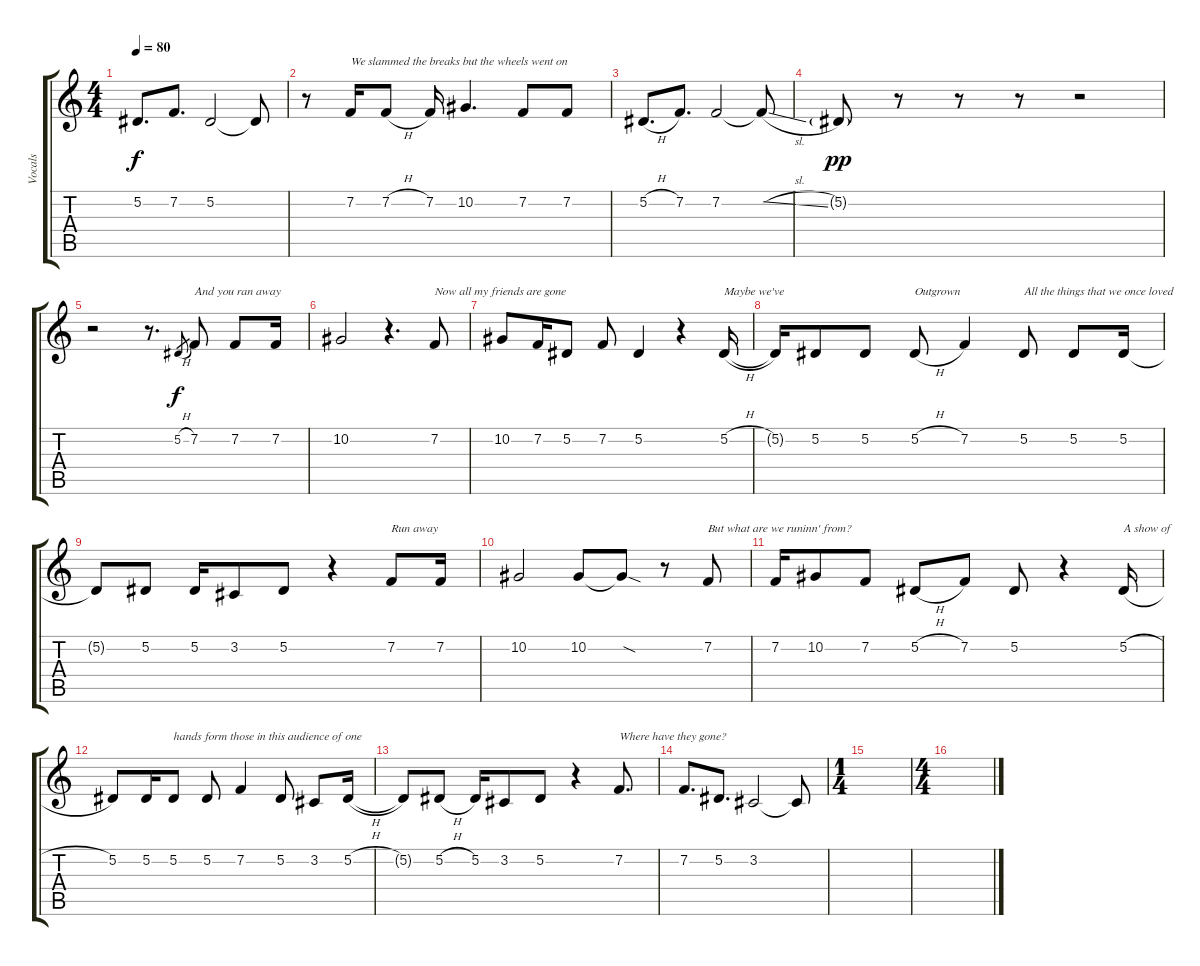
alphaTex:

\track ("Vocals" "Vocals") {instrument lead2sawtooth}
\staff {score tabs}
\tuning (Eb4 Bb3 Gb3 Db3 Ab2 Eb2) {hide}
\ts (4 4)
\tempo 80
\clef g2
\ks c
5.2.8{d dy f} 7.2.8{d} 5.2.2 5.2{t}.8 |
r.8 7.2.16{txt "We slammed the breaks but the wheels went on"} 7.2{h}.8 7.2.16 10.2.4{d} 7.2.8 7.2.8 |
5.2{h}.8{d} 7.2.8{d} 7.2.2 7.2{sl t}.8 |
5.2{g}.8{dy pp} r.8 r.8 r.8 r.2 |
r.2 r.8{d} 5.2{h}.8{gr dy f} 7.2.8{txt "And you ran away"} 7.2.8 7.2.16 |
10.2.2 r.4{d} 7.2.8{txt "Now all my friends are gone"} |
10.2.8 7.2.16 5.2.8 7.2.8 5.2.4 r.4 5.2{h}.16{txt "Maybe we've"} |
5.2{t}.16 5.2.8 5.2.8 5.2{h}.8{txt "Outgrown"} 7.2.4 5.2.8{txt "All the things that we once loved"} 5.2.8 5.2.16 |
5.2{t}.8 5.2.8 5.2.16 3.2.8 5.2.8 r.4 7.2.8{txt "Run away"} 7.2.16 |
10.2.2 10.2.8 10.2{sod t}.8 r.8 7.2.8{txt "But what are we runinn' from?"} |
7.2.16 10.2.8 7.2.8 5.2{h}.8 7.2.8 5.2.8 r.4 5.2{h}.16{txt "A show of"} |
5.2.8 5.2.16 5.2.8{txt "hands form those in this audience of one"} 5.2.8 7.2.4 5.2.8 3.2.8 5.2{h}.16 |
5.2{t}.8 5.2{h}.8 5.2.16 3.2.8 5.2.8 r.4 7.2.8{d txt "Where have they gone?"} |
7.2.8{d} 5.2.8{d} 3.2.2 3.2{t}.8 |
\ts (1 4)
|
\ts (4 4)
